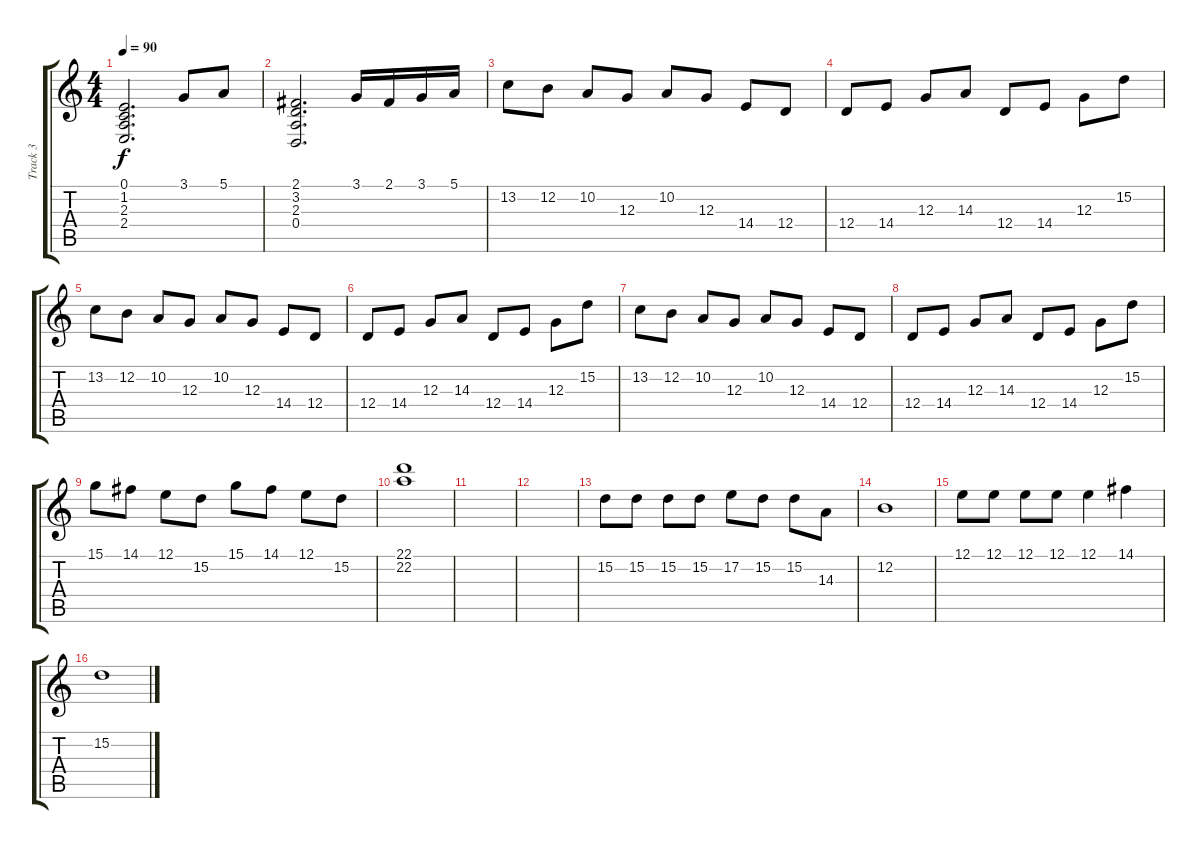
\track ("Track 3" "Track 3") {instrument stringensemble1}
\staff {score tabs}
\tuning (E4 B3 G3 D3 A2 E2) {hide}
\ts (4 4)
\tempo 90
\clef g2
\ks c
(0.1 1.2 2.3 2.4).2{d dy f} 3.1.8 5.1.8 |
(2.1 3.2 2.3 0.4).2{d} 3.1.16 2.1.16 3.1.16 5.1.16 |
13.2.8 12.2.8 10.2.8 12.3.8 10.2.8 12.3.8 14.4.8 12.4.8 |
12.4.8 14.4.8 12.3.8 14.3.8 12.4.8 14.4.8 12.3.8 15.2.8 |
13.2.8 12.2.8 10.2.8 12.3.8 10.2.8 12.3.8 14.4.8 12.4.8 |
12.4.8 14.4.8 12.3.8 14.3.8 12.4.8 14.4.8 12.3.8 15.2.8 |
13.2.8 12.2.8 10.2.8 12.3.8 10.2.8 12.3.8 14.4.8 12.4.8 |
12.4.8 14.4.8 12.3.8 14.3.8 12.4.8 14.4.8 12.3.8 15.2.8 |
15.1.8 14.1.8 12.1.8 15.2.8 15.1.8 14.1.8 12.1.8 15.2.8 |
(22.1 22.2).1 |
|
|
15.2.8 15.2.8 15.2.8 15.2.8 17.2.8 15.2.8 15.2.8 14.3.8 |
12.2.1 |
12.1.8 12.1.8 12.1.8 12.1.8 12.1.4 14.1.4 |
15.2.1
